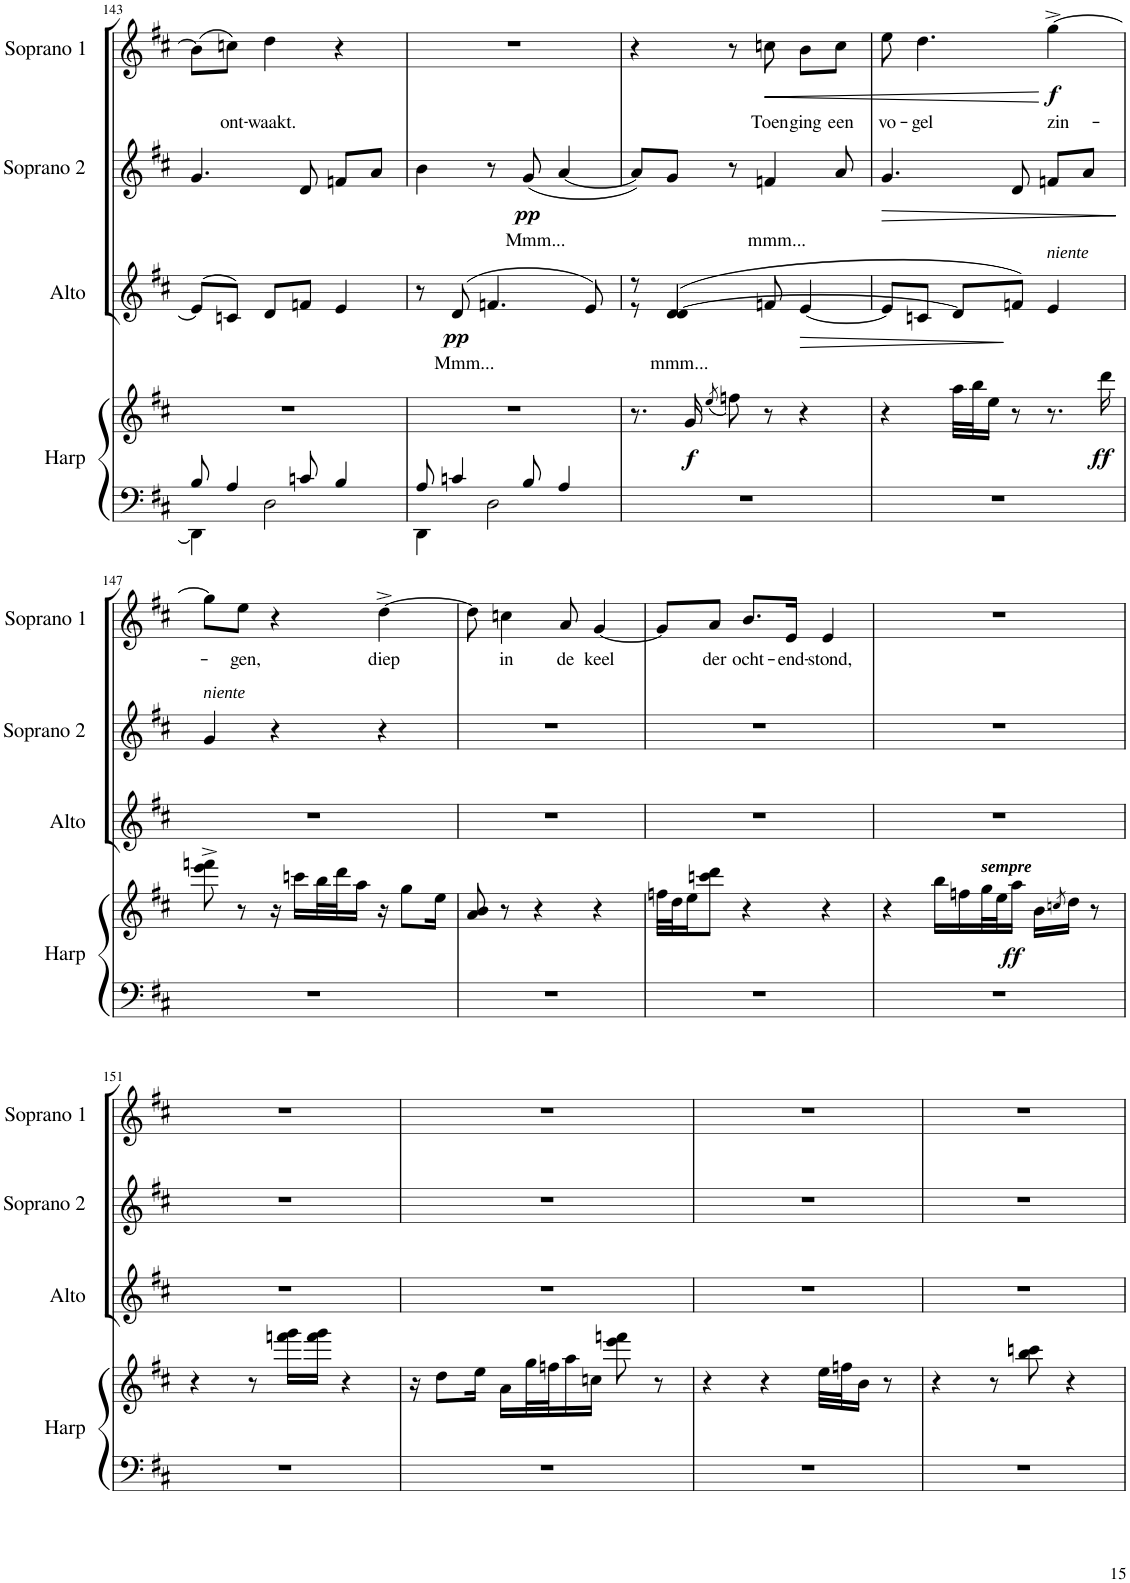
**kern	**kern	**dynam	**kern	**text	**dynam	**kern	**text	**dynam	**kern	**text	**dynam
*part4	*part4	*part4	*part3	*part3	*part3	*part2	*part2	*part2	*part1	*part1	*part1
*staff5	*staff4	*staff4/5	*staff3	*staff3	*staff3	*staff2	*staff2	*staff2	*staff1	*staff1	*staff1
*I"Harp	*	*	*I"Alto	*	*	*I"Soprano 2	*	*	*I"Soprano 1	*	*
*I'Harp	*	*	*I'Alto	*	*	*I'Soprano 2	*	*	*I'Soprano 1	*	*
!!LO:PB:g=z
*clefF4	*clefG2	*	*clefG2	*	*	*clefG2	*	*	*clefG2	*	*
*k[f#c#]	*k[f#c#]	*	*k[f#c#]	*	*	*k[f#c#]	*	*	*k[f#c#]	*	*
*D:	*D:	*	*D:	*	*	*D:	*	*	*D:	*	*
*M3/4	*M3/4	*	*M3/4	*	*	*M3/4	*	*	*M3/4	*	*
=143	=143	=143	=143	=143	=143	=143	=143	=143	=143	=143	=143
*^	*	*	*^	*	*	*	*	*	*	*	*
8B/	4DD\]	2.r	.	(>8e/L]	2.ryy	.	.	4.g/	.	.	(>8b\L]	.	.
!	!	!	!	!	!	!	!	!	!	!	!	!LO:LY:b	!
4A/	.	.	.	8cn/J)	.	.	.	.	.	.	8ccn\J)	ont-	.
!	!	!	!	!	!	!	!	!	!	!	!	!LO:LY:b	!
.	2D\	.	.	8d/L	.	.	.	.	.	.	4dd\	-waakt.	.
8cn/	.	.	.	8fn/J	.	.	.	8d/	.	.	.	.	.
4B/	.	.	.	4e/	.	.	.	8fn/L	.	.	4r	.	.
.	.	.	.	.	.	.	.	8a/J	.	.	.	.	.
=144	=144	=144	=144	=144	=144	=144	=144	=144	=144	=144	=144	=144	=144
8A/	4DD\	2.r	.	8r	2.ryy	.	.	4b\	.	.	2.r	.	.
!	!	!	!	!	!	!LO:LY:b	!LO:DY:b	!	!	!	!	!	!
4cn/	.	.	.	(>8d/	.	Mmm...	pp	.	.	.	.	.	.
.	2D\	.	.	4.fn/	.	.	.	8r	.	.	.	.	.
!	!	!	!	!	!	!	!	!	!LO:LY:b	!LO:DY:b	!	!	!
8B/	.	.	.	.	.	.	.	(<8g/	Mmm...	pp	.	.	.
4A/	.	.	.	.	.	.	.	[4a/	.	.	.	.	.
.	.	.	.	8e/)	.	.	.	.	.	.	.	.	.
*v	*v	*	*	*	*	*	*	*	*	*	*	*	*
=145	=145	=145	=145	=145	=145	=145	=145	=145	=145	=145	=145	=145
2.r	8.r	.	8r	8r	.	.	8a/L])	.	.	4r	.	.
!	!	!	!	!	!LO:LY:b	!	!	!	!	!	!	!
.	.	.	(>4d/	[4d/	mmm...	.	8g/J	.	.	.	.	.
!	!	!LO:DY:b	!	!	!	!	!	!	!	!	!	!
.	16g/	f	.	.	.	.	.	.	.	.	.	.
.	(<8qee/	.	.	.	.	.	.	.	.	.	.	.
.	8ffn\)	.	.	.	.	.	8r	.	.	8r	.	.
!	!	!	!	!	!	!	!	!LO:LY:b	!	!	!LO:LY:b	!LO:HP:b
.	8r	.	8fn/	8ryy	.	.	4fn/	mmm...	.	8ccn\	Toen	<
!	!	!	!	!	!	!LO:HP:b	!	!	!	!	!LO:LY:b	!
.	4r	.	[4e/	4ryy	.	>	.	.	.	8b\L	ging	.
!	!	!	!	!	!	!	!	!	!	!	!LO:LY:b	!
.	.	.	.	.	.	.	8a/	.	.	8cc\J	een	.
=146	=146	=146	=146	=146	=146	=146	=146	=146	=146	=146	=146	=146
!	!	!	!	!	!	!	!	!	!LO:HP:b	!	!LO:LY:b	!
2.r	4r	.	8e/L]	2.ryy	.	.	4.g/	.	>	8ee\	vo-	.
!	!	!	!	!	!	!	!	!	!	!	!LO:LY:b	!
.	.	.	8cn/J	.	.	.	.	.	.	4.dd\	-gel	.
.	32aa\LLL	.	8d/L]	.	.	.	.	.	.	.	.	.
.	32bb\J	.	.	.	.	.	.	.	.	.	.	.
.	16ee\JJ	.	.	.	.	.	.	.	.	.	.	.
.	8r	.	8fn/J)	.	.	]	8d/	.	.	.	.	.
!	!	!	!LO:TX:a:i:t=niente	!	!	!	!	!	!	!	!	!
!	!	!	!	!	!	!	!	!	!	!	!LO:LY:b	!LO:DY:n=1:b
.	8.r	.	4e/	.	.	.	8fn/L	.	.	[4gg^\	zin-	[ f
.	.	.	.	.	.	.	8a/J	.	.	.	.	.
!	!	!LO:DY:b	!	!	!	!	!	!	!	!	!	!
.	16ddd\	ff	.	.	.	.	.	.	.	.	.	.
*	*	*	*v	*v	*	*	*	*	*	*	*	*
.	.	.	.	.	.	.	.	]	.	.	.
!!LO:LB:g=z
=147	=147	=147	=147	=147	=147	=147	=147	=147	=147	=147	=147
!	!	!	!	!	!	!LO:TX:a:i:t=niente	!	!	!	!	!
2.r	8eee\^ 8fffn\^	.	2.r	.	.	4g/	.	.	8gg\L]	.	.
!	!	!	!	!	!	!	!	!	!	!LO:LY:b	!
.	8r	.	.	.	.	.	.	.	8ee\J	-gen,	.
.	16r	.	.	.	.	4r	.	.	4r	.	.
.	16cccn\LL	.	.	.	.	.	.	.	.	.	.
.	32bb\L	.	.	.	.	.	.	.	.	.	.
.	32ddd\J	.	.	.	.	.	.	.	.	.	.
.	16aa\JJ	.	.	.	.	.	.	.	.	.	.
!	!	!	!	!	!	!	!	!	!	!LO:LY:b	!
.	16r	.	.	.	.	4r	.	.	[4dd^\	diep	.
.	8gg\L	.	.	.	.	.	.	.	.	.	.
.	16ee\Jk	.	.	.	.	.	.	.	.	.	.
=148	=148	=148	=148	=148	=148	=148	=148	=148	=148	=148	=148
2.r	8a/ 8b/	.	2.r	.	.	2.r	.	.	8dd\]	.	.
!	!	!	!	!	!	!	!	!	!	!LO:LY:b	!
.	8r	.	.	.	.	.	.	.	4ccn\	in	.
.	4r	.	.	.	.	.	.	.	.	.	.
!	!	!	!	!	!	!	!	!	!	!LO:LY:b	!
.	.	.	.	.	.	.	.	.	8a/	de	.
!	!	!	!	!	!	!	!	!	!	!LO:LY:b	!
.	4r	.	.	.	.	.	.	.	[4g/	keel	.
=149	=149	=149	=149	=149	=149	=149	=149	=149	=149	=149	=149
2.r	32ffn\LLL	.	2.r	.	.	2.r	.	.	8g/L]	.	.
.	32dd\J	.	.	.	.	.	.	.	.	.	.
.	16ee\J	.	.	.	.	.	.	.	.	.	.
!	!	!	!	!	!	!	!	!	!	!LO:LY:b	!
.	8cccn\ 8ddd\J	.	.	.	.	.	.	.	8a/J	der	.
!	!	!	!	!	!	!	!	!	!	!LO:LY:b	!
.	4r	.	.	.	.	.	.	.	8.b/L	ocht-	.
!	!	!	!	!	!	!	!	!	!	!LO:LY:b	!
.	.	.	.	.	.	.	.	.	16e/Jk	-end-	.
!	!	!	!	!	!	!	!	!	!	!LO:LY:b	!
.	4r	.	.	.	.	.	.	.	4e/	-stond,	.
=150	=150	=150	=150	=150	=150	=150	=150	=150	=150	=150	=150
2.r	4r	.	2.r	.	.	2.r	.	.	2.r	.	.
.	16bb\LL	.	.	.	.	.	.	.	.	.	.
.	16ffn\	.	.	.	.	.	.	.	.	.	.
!	!LO:TX:a:Bi:t=sempre	!	!	!	!	!	!	!	!	!	!
.	32gg\L	.	.	.	.	.	.	.	.	.	.
.	32ee\J	.	.	.	.	.	.	.	.	.	.
!	!	!LO:DY:b	!	!	!	!	!	!	!	!	!
.	16aa\JJ	ff	.	.	.	.	.	.	.	.	.
.	16b\LL	.	.	.	.	.	.	.	.	.	.
.	8qccn/	.	.	.	.	.	.	.	.	.	.
.	16dd\JJ	.	.	.	.	.	.	.	.	.	.
.	8r	.	.	.	.	.	.	.	.	.	.
!!LO:LB:g=z
=151	=151	=151	=151	=151	=151	=151	=151	=151	=151	=151	=151
2.r	4r	.	2.r	.	.	2.r	.	.	2.r	.	.
.	8r	.	.	.	.	.	.	.	.	.	.
.	16fffn\ 16ggg\LL	.	.	.	.	.	.	.	.	.	.
.	16fff\ 16ggg\JJ	.	.	.	.	.	.	.	.	.	.
.	4r	.	.	.	.	.	.	.	.	.	.
=152	=152	=152	=152	=152	=152	=152	=152	=152	=152	=152	=152
2.r	16r	.	2.r	.	.	2.r	.	.	2.r	.	.
.	8dd\L	.	.	.	.	.	.	.	.	.	.
.	16ee\Jk	.	.	.	.	.	.	.	.	.	.
.	16a\LL	.	.	.	.	.	.	.	.	.	.
.	32gg\L	.	.	.	.	.	.	.	.	.	.
.	32ffn\J	.	.	.	.	.	.	.	.	.	.
.	16aa\	.	.	.	.	.	.	.	.	.	.
.	16ccn\JJ	.	.	.	.	.	.	.	.	.	.
.	8eee\ 8fffn\	.	.	.	.	.	.	.	.	.	.
.	8r	.	.	.	.	.	.	.	.	.	.
=153	=153	=153	=153	=153	=153	=153	=153	=153	=153	=153	=153
2.r	4r	.	2.r	.	.	2.r	.	.	2.r	.	.
.	4r	.	.	.	.	.	.	.	.	.	.
.	32ee\LLL	.	.	.	.	.	.	.	.	.	.
.	32ffn\J	.	.	.	.	.	.	.	.	.	.
.	16b\JJ	.	.	.	.	.	.	.	.	.	.
.	8r	.	.	.	.	.	.	.	.	.	.
=154	=154	=154	=154	=154	=154	=154	=154	=154	=154	=154	=154
2.r	4r	.	2.r	.	.	2.r	.	.	2.r	.	.
.	8r	.	.	.	.	.	.	.	.	.	.
.	8bb\ 8cccn\	.	.	.	.	.	.	.	.	.	.
.	4r	.	.	.	.	.	.	.	.	.	.
=	=	=	=	=	=	=	=	=	=	=	=
*-	*-	*-	*-	*-	*-	*-	*-	*-	*-	*-	*-
